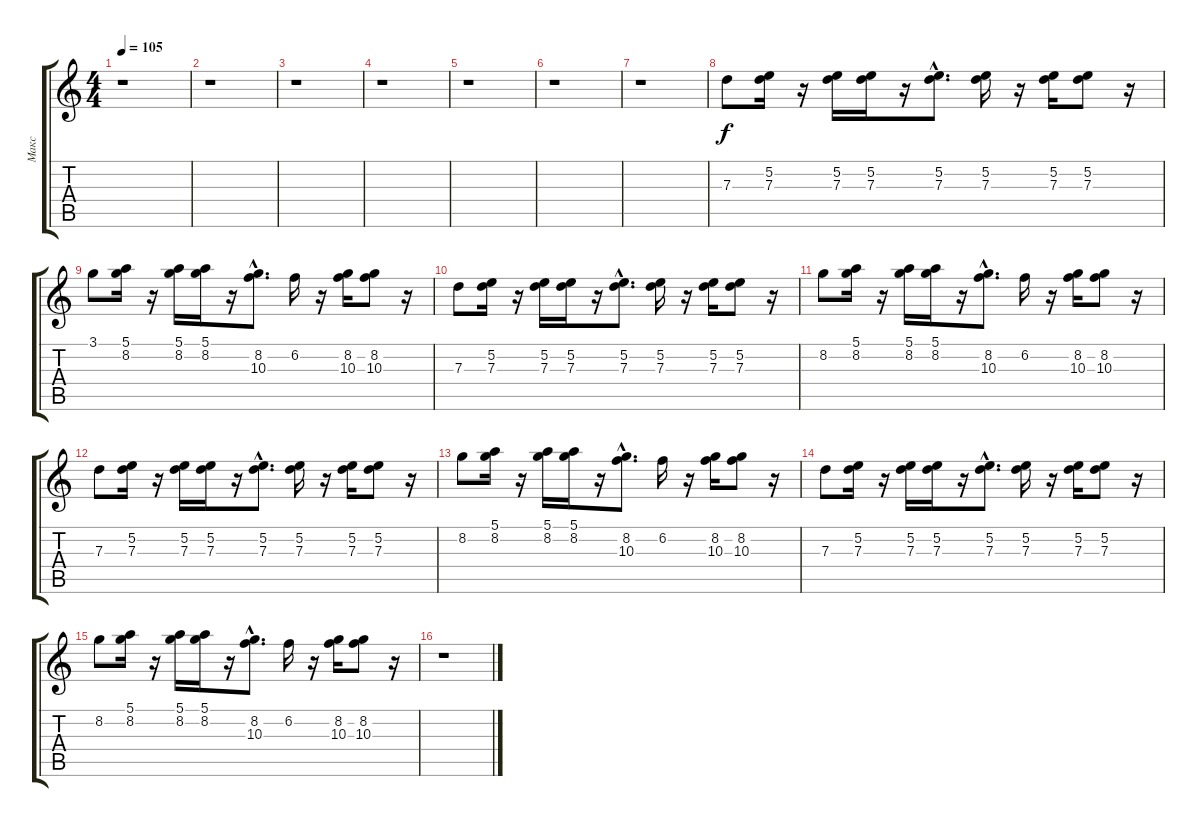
\track ("Макс" "Макс") {instrument distortionguitar}
\staff {score tabs}
\tuning (E4 B3 G3 D3 A2 E2) {hide}
\ts (4 4)
\tempo 105
\clef g2
\ks c
r.1{dy f} |
r.1 |
r.1 |
r.1 |
r.1 |
r.1 |
r.1 |
7.3.8 (5.2 7.3).16 r.16 (5.2 7.3).16 (5.2 7.3).16 r.16 (5.2{hac} 7.3{hac}).8{d} (5.2 7.3).16 r.16 (5.2 7.3).16 (5.2 7.3).8 r.16 |
3.1.8 (5.1 8.2).16 r.16 (5.1 8.2).16 (5.1 8.2).16 r.16 (8.2{hac} 10.3{hac}).8{d} 6.2.16 r.16 (8.2 10.3).16 (8.2 10.3).8 r.16 |
7.3.8 (5.2 7.3).16 r.16 (5.2 7.3).16 (5.2 7.3).16 r.16 (5.2{hac} 7.3{hac}).8{d} (5.2 7.3).16 r.16 (5.2 7.3).16 (5.2 7.3).8 r.16 |
8.2.8 (5.1 8.2).16 r.16 (5.1 8.2).16 (5.1 8.2).16 r.16 (8.2{hac} 10.3{hac}).8{d} 6.2.16 r.16 (8.2 10.3).16 (8.2 10.3).8 r.16 |
7.3.8 (5.2 7.3).16 r.16 (5.2 7.3).16 (5.2 7.3).16 r.16 (5.2{hac} 7.3{hac}).8{d} (5.2 7.3).16 r.16 (5.2 7.3).16 (5.2 7.3).8 r.16 |
8.2.8 (5.1 8.2).16 r.16 (5.1 8.2).16 (5.1 8.2).16 r.16 (8.2{hac} 10.3{hac}).8{d} 6.2.16 r.16 (8.2 10.3).16 (8.2 10.3).8 r.16 |
7.3.8 (5.2 7.3).16 r.16 (5.2 7.3).16 (5.2 7.3).16 r.16 (5.2{hac} 7.3{hac}).8{d} (5.2 7.3).16 r.16 (5.2 7.3).16 (5.2 7.3).8 r.16 |
8.2.8 (5.1 8.2).16 r.16 (5.1 8.2).16 (5.1 8.2).16 r.16 (8.2{hac} 10.3{hac}).8{d} 6.2.16 r.16 (8.2 10.3).16 (8.2 10.3).8 r.16 |
r.1
